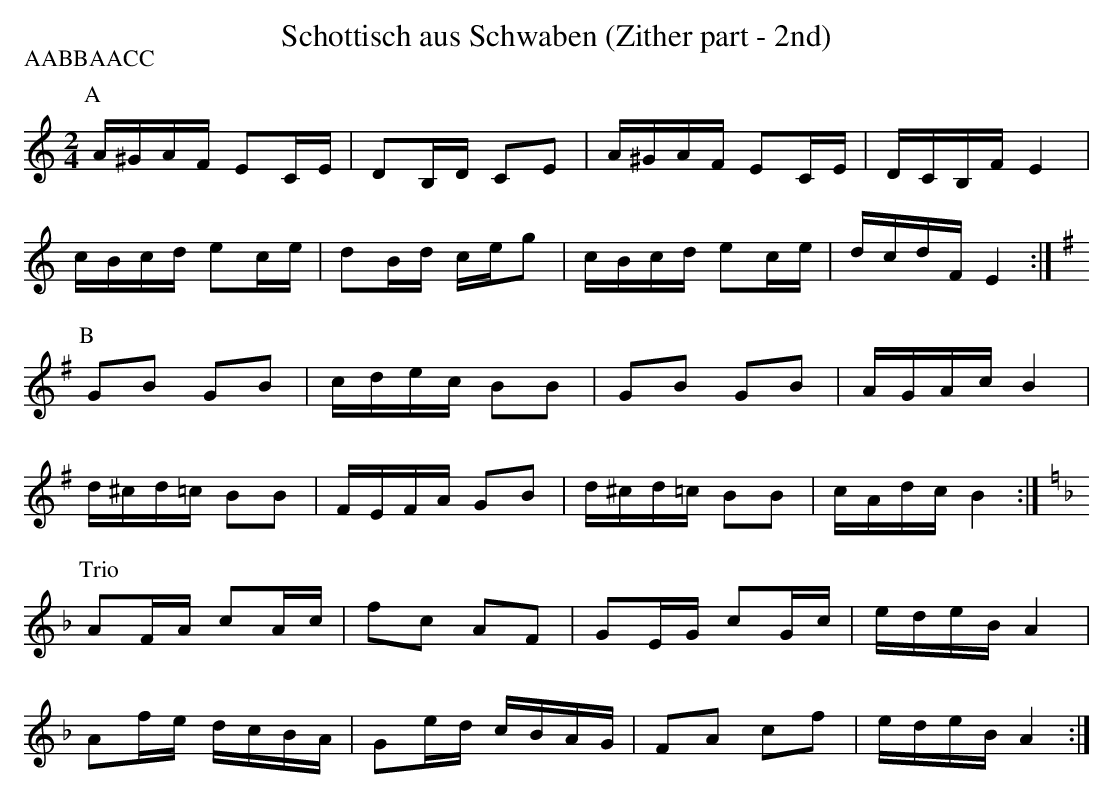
X:1
T:Schottisch aus Schwaben (Zither part - 2nd)
L:1/16
M:2/4
P:AABBAACC
K:C
P:A
A^GAF E2CE | D2B,D C2E2 | A^GAF E2CE | DCB,F E4 |
cBcd e2ce | d2Bd ceg2 | cBcd e2ce |dcdF E4 :|
P:B
K:G
G2B2 G2B2 | cdec B2B2 | G2B2 G2B2 | AGAc B4 |
d^cd=c B2B2 | FEFA G2B2 | d^cd=c B2B2 | cAdc B4:|
P:Trio
K:F
A2FA c2Ac | f2c2 A2F2 | G2EG c2Gc | edeB A4 |
A2fe dcBA | G2ed cBAG | F2A2 c2f2 | edeB A4 :|
